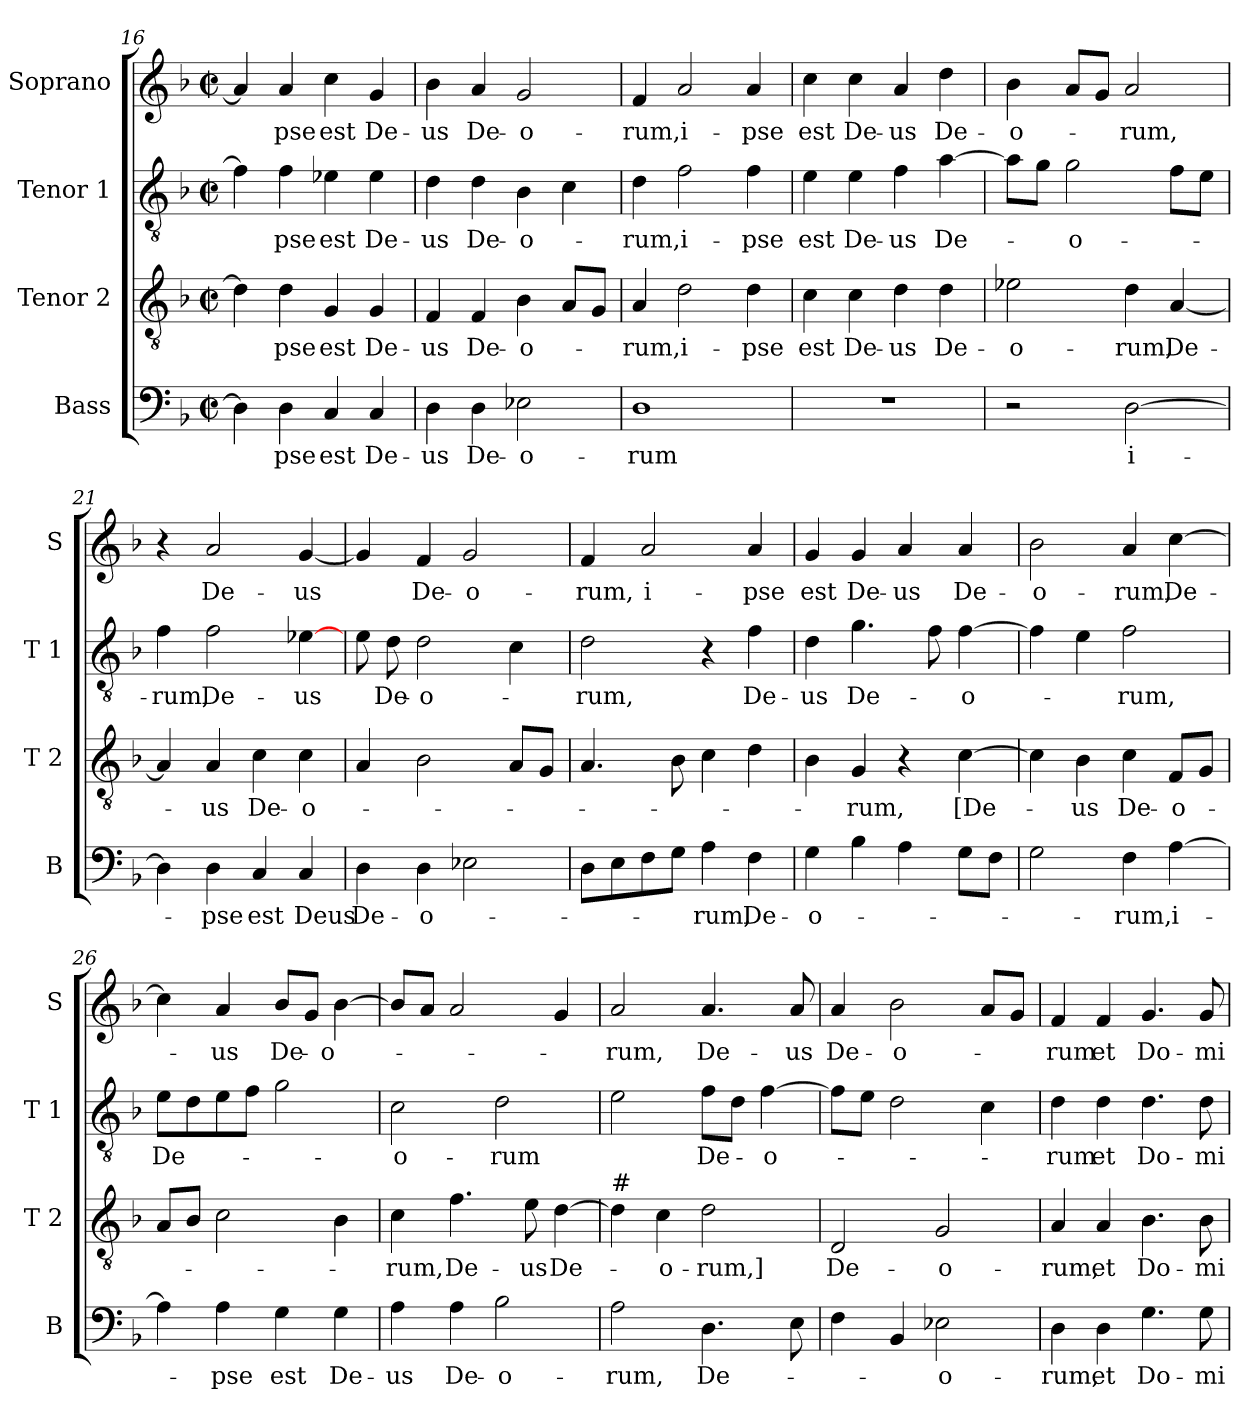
**kern	**text	**kern	**text	**kern	**text	**kern	**text
*part4	*part4	*part3	*part3	*part2	*part2	*part1	*part1
*staff4	*staff4	*staff3	*staff3	*staff2	*staff2	*staff1	*staff1
*I"Bass	*	*I"Tenor 2	*	*I"Tenor 1	*	*I"Soprano	*
*I'B	*	*I'T 2	*	*I'T 1	*	*I'S	*
*clefF4	*	*clefGv2	*	*clefGv2	*	*clefG2	*
*k[b-]	*	*k[b-]	*	*k[b-]	*	*k[b-]	*
*F:	*	*F:	*	*F:	*	*F:	*
*M2/2	*	*M2/2	*	*M2/2	*	*M2/2	*
*met(c|)	*	*met(c|)	*	*met(c|)	*	*met(c|)	*
=16	=16	=16	=16	=16	=16	=16	=16
4D\]	.	4d\]	.	4f\]	.	4a/]	.
4D\	-pse	4d\	-pse	4f\	-pse	4a/	-pse
4C/	est	4G/	est	4e-X\	est	4cc\	est
4C/	De-	4G/	De-	4e-\	De-	4g/	De-
=17	=17	=17	=17	=17	=17	=17	=17
4D\	-us	4F/	-us	4d\	-us	4b-\	-us
4D\	De-	4F/	De-	4d\	De-	4a/	De-
2E-X\	-o-	4B-\	-o-	4B-\	-o-	2g/	-o-
.	.	8A/L	.	4c\	.	.	.
.	.	8G/J	.	.	.	.	.
=18	=18	=18	=18	=18	=18	=18	=18
1D	-rum	4A/	-rum,	4d\	-rum,	4f/	-rum,
.	.	2d\	i-	2f\	i-	2a/	i-
.	.	4d\	-pse	4f\	-pse	4a/	-pse
!!LO:PB:g=z
=19	=19	=19	=19	=19	=19	=19	=19
1r	.	4c\	est	4e\	est	4cc\	est
.	.	4c\	De-	4e\	De-	4cc\	De-
.	.	4d\	-us	4f\	-us	4a/	-us
.	.	4d\	De-	[4a\	De-	4dd\	De-
=20	=20	=20	=20	=20	=20	=20	=20
2r	.	2e-X\	-o-	8a\L]	.	4b-\	-o-
.	.	.	.	8g\J	.	.	.
.	.	.	.	2g\	-o-	8a/L	.
.	.	.	.	.	.	8g/J	.
[2D\	i-	4d\	-rum,	.	.	2a/	-rum,
.	.	[4A/	De-	8f\L	.	.	.
.	.	.	.	8e\J	.	.	.
=21	=21	=21	=21	=21	=21	=21	=21
4D\]	.	4A/]	.	4f\	-rum,	4r	.
4D\	-pse	4A/	-us	2f\	De-	2a/	De-
4C/	est	4c\	De-	.	.	.	.
4C/	Deus	4c\	-o-	[4e-X\	-us	[4g/	-us
=22	=22	=22	=22	=22	=22	=22	=22
4D\	De-	4A/	.	8e\	.	4g/]	.
.	.	.	.	8d\	De-	.	.
4D\	-o-	2B-\	.	2d\	-o-	4f/	De-
2E-X\	.	.	.	.	.	2g/	-o-
.	.	8A/L	.	4c\	.	.	.
.	.	8G/J	.	.	.	.	.
=23	=23	=23	=23	=23	=23	=23	=23
8D\L	.	4.A/	.	2d\	-rum,	4f/	-rum,
8E\	.	.	.	.	.	.	.
8F\	.	.	.	.	.	2a/	i-
8G\J	.	8B-\	.	.	.	.	.
4A\	-rum,	4c\	.	4r	.	.	.
4F\	De-	4d\	.	4f\	De-	4a/	-pse
=24	=24	=24	=24	=24	=24	=24	=24
4G\	-o-	4B-\	.	4d\	-us	4g/	est
4B-\	.	4G/	-rum,	4.g\	De-	4g/	De-
4A\	.	4r	.	.	.	4a/	-us
.	.	.	.	8f\	.	.	.
8G\L	.	[4c\	[De-	[4f\	-o-	4a/	De-
8F\J	.	.	.	.	.	.	.
!!LO:LB:g=z
=25	=25	=25	=25	=25	=25	=25	=25
2G\	.	4c\]	.	4f\]	.	2b-\	-o-
.	.	4B-\	-us	4e\	.	.	.
4F\	-rum,	4c\	De-	2f\	-rum,	4a/	-rum,
[4A\	i-	8F/L	-o-	.	.	[4cc\	De-
.	.	8G/J	.	.	.	.	.
=26	=26	=26	=26	=26	=26	=26	=26
4A\]	.	8A/L	.	8e\L	De-	4cc\]	.
.	.	8B-/J	.	8d\	.	.	.
4A\	-pse	2c\	.	8e\	.	4a/	-us
.	.	.	.	8f\J	.	.	.
4G\	est	.	.	2g\	.	8b-/L	De-
.	.	.	.	.	.	8g/J	.
4G\	De-	4B-\	.	.	.	[4b-\	-o-
=27	=27	=27	=27	=27	=27	=27	=27
4A\	-us	4c\	-rum,	2c\	-o-	8b-/L]	.
.	.	.	.	.	.	8a/J	.
4A\	De-	4.f\	De-	.	.	2a/	.
2B-\	-o-	.	.	2d\	-rum	.	.
.	.	8e\	-us	.	.	.	.
.	.	[4d\	De-	.	.	4g/	.
=28	=28	=28	=28	=28	=28	=28	=28
!	!	!LO:TX:a:t=#	!	!	!	!	!
2A\	-rum,	4d\]	.	2e\	.	2a/	-rum,
.	.	4c\	-o-	.	.	.	.
4.D\	De-	2d\	-rum,]	8f\L	De-	4.a/	De-
.	.	.	.	8d\J	.	.	.
.	.	.	.	[4f\	-o-	.	.
8E\	.	.	.	.	.	8a/	-us
=29	=29	=29	=29	=29	=29	=29	=29
4F\	.	2D/	De-	8f\L]	.	4a/	De-
.	.	.	.	8e\J	.	.	.
4BB-/	.	.	.	2d\	.	2b-\	-o-
2E-X\	-o-	2G/	-o-	.	.	.	.
.	.	.	.	4c\	.	8a/L	.
.	.	.	.	.	.	8g/J	.
=30	=30	=30	=30	=30	=30	=30	=30
4D\	-rum,	4A/	-rum,	4d\	-rum	4f/	-rum
4D\	et	4A/	et	4d\	et	4f/	et
4.G\	Do-	4.B-\	Do-	4.d\	Do-	4.g/	Do-
8G\	-mi-	8B-\	-mi-	8d\	-mi-	8g/	-mi-
=	=	=	=	=	=	=	=
*-	*-	*-	*-	*-	*-	*-	*-
